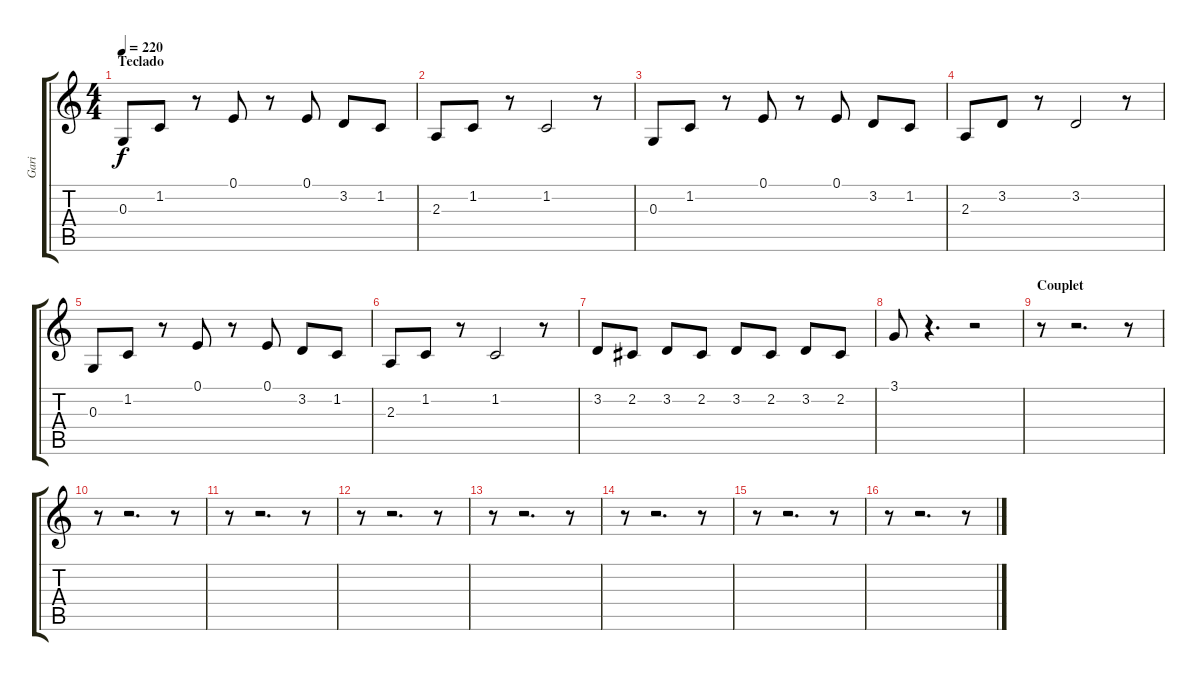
\track ("Gari" "Gari") {instrument trombone}
\staff {score tabs}
\tuning (E4 B3 G3 D3 A2 E2) {hide}
\ts (4 4)
\section ("" "Teclado")
\tempo 220
\clef g2
\ks c
0.3.8{dy f instrument trombone} 1.2.8 r.8 0.1.8 r.8 0.1.8 3.2.8 1.2.8 |
2.3.8 1.2.8 r.8 1.2.2 r.8 |
0.3.8 1.2.8 r.8 0.1.8 r.8 0.1.8 3.2.8 1.2.8 |
2.3.8 3.2.8 r.8 3.2.2 r.8 |
0.3.8 1.2.8 r.8 0.1.8 r.8 0.1.8 3.2.8 1.2.8 |
2.3.8 1.2.8 r.8 1.2.2 r.8 |
3.2.8 2.2.8 3.2.8 2.2.8 3.2.8 2.2.8 3.2.8 2.2.8 |
3.1.8 r.4{d} r.2 |
\section ("" "Couplet")
r.8 r.2{d} r.8 |
r.8 r.2{d} r.8 |
r.8 r.2{d} r.8 |
r.8 r.2{d} r.8 |
r.8 r.2{d} r.8 |
r.8 r.2{d} r.8 |
r.8 r.2{d} r.8 |
r.8 r.2{d} r.8
